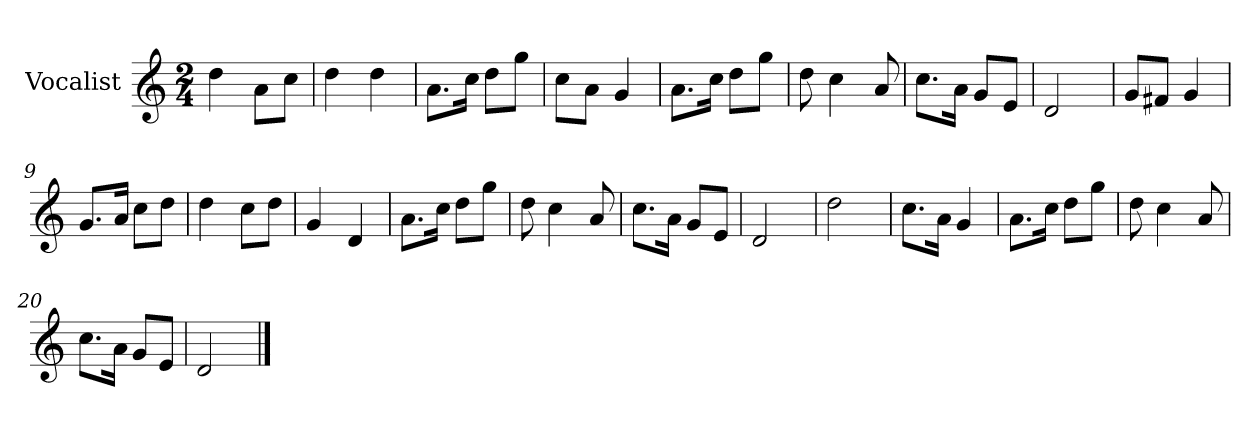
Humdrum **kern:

**kern
*part1
*staff1
*I"Vocalist
*k[]
*C:
*M2/4
=
4dd
8aL
8ccJ
=1
4dd
4dd
=2
8.aL
16ccJk
8ddL
8ggJ
=3
8ccL
8aJ
4g
=4
8.aL
16ccJk
8ddL
8ggJ
=5
8dd
4cc
8a
=6
8.ccL
16aJk
8gL
8eJ
=7
2d
=8
8gL
8f#XJ
4g
=9
8.gL
16aJk
8ccL
8ddJ
=10
4dd
8ccL
8ddJ
=11
4g
4d
=12
8.aL
16ccJk
8ddL
8ggJ
=13
8dd
4cc
8a
=14
8.ccL
16aJk
8gL
8eJ
=15
2d
=16
2dd
=17
8.ccL
16aJk
4g
=18
8.aL
16ccJk
8ddL
8ggJ
=19
8dd
4cc
8a
=20
8.ccL
16aJk
8gL
8eJ
=21
2d
==
*-
